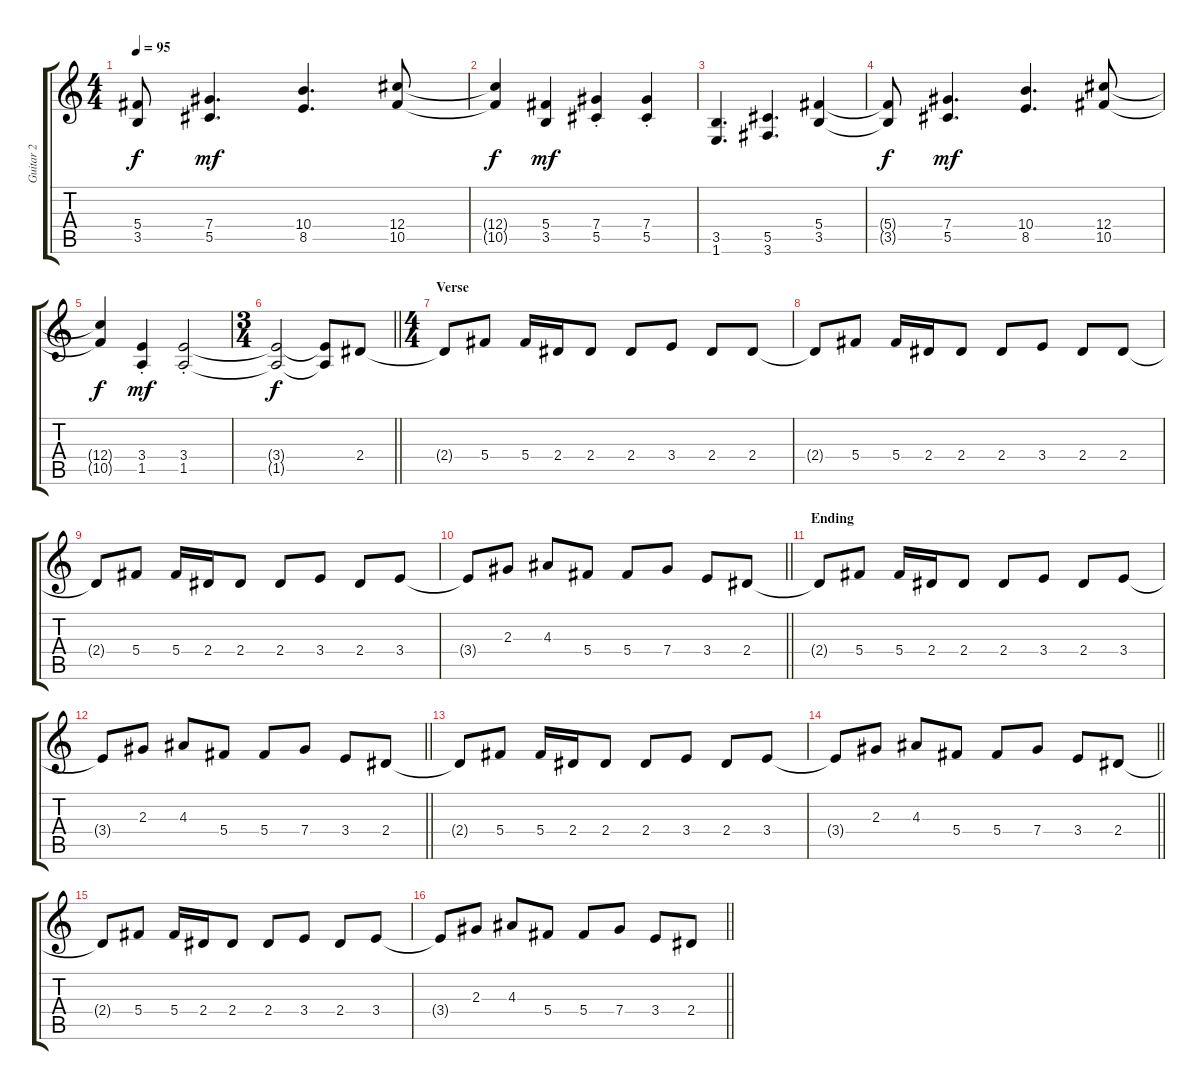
\track ("Guitar 2" "Guitar 2") {instrument distortionguitar}
\staff {score tabs}
\tuning (Eb4 Bb3 Gb3 Db3 Ab2 Eb2) {hide}
\ts (4 4)
\tempo 95
\clef g2
\ks c
(5.4{t} 3.5{t}).8{dy f} (7.4 5.5).4{d dy mf} (10.4 8.5).4{d} (12.4 10.5).8 |
(12.4{t} 10.5{t}).4{dy f} (5.4 3.5).4{dy mf} (7.4{st} 5.5{st}).4 (7.4{st} 5.5{st}).4 |
(3.5 1.6).4{d} (5.5 3.6).4{d} (5.4 3.5).4 |
(5.4{t} 3.5{t}).8{dy f} (7.4 5.5).4{d dy mf} (10.4 8.5).4{d} (12.4 10.5).8 |
(12.4{t} 10.5{t}).4{dy f} (3.4{st} 1.5{st}).4{dy mf} (3.4{st} 1.5{st}).2 |
\ts (3 4)
\barLineRight lightlight
(3.4{t} 1.5{t}).2{dy f} (3.4{t} 1.5{t}).8 2.4.8 |
\ts (4 4)
\section ("" "Verse")
2.4{t}.8 5.4.8 5.4.16 2.4.16 2.4.8 2.4.8 3.4.8 2.4.8 2.4.8 |
2.4{t}.8 5.4.8 5.4.16 2.4.16 2.4.8 2.4.8 3.4.8 2.4.8 2.4.8 |
2.4{t}.8 5.4.8 5.4.16 2.4.16 2.4.8 2.4.8 3.4.8 2.4.8 3.4.8 |
\barLineRight lightlight
3.4{t}.8 2.3.8 4.3.8 5.4.8 5.4.8 7.4.8 3.4.8 2.4.8 |
\section ("" "Ending")
2.4{t}.8 5.4.8 5.4.16 2.4.16 2.4.8 2.4.8 3.4.8 2.4.8 3.4.8 |
\barLineRight lightlight
3.4{t}.8 2.3.8 4.3.8 5.4.8 5.4.8 7.4.8 3.4.8 2.4.8 |
2.4{t}.8 5.4.8 5.4.16 2.4.16 2.4.8 2.4.8 3.4.8 2.4.8 3.4.8 |
\barLineRight lightlight
3.4{t}.8 2.3.8 4.3.8 5.4.8 5.4.8 7.4.8 3.4.8 2.4.8 |
2.4{t}.8 5.4.8 5.4.16 2.4.16 2.4.8 2.4.8 3.4.8 2.4.8 3.4.8 |
\barLineRight lightlight
3.4{t}.8 2.3.8 4.3.8 5.4.8 5.4.8 7.4.8 3.4.8 2.4.8
